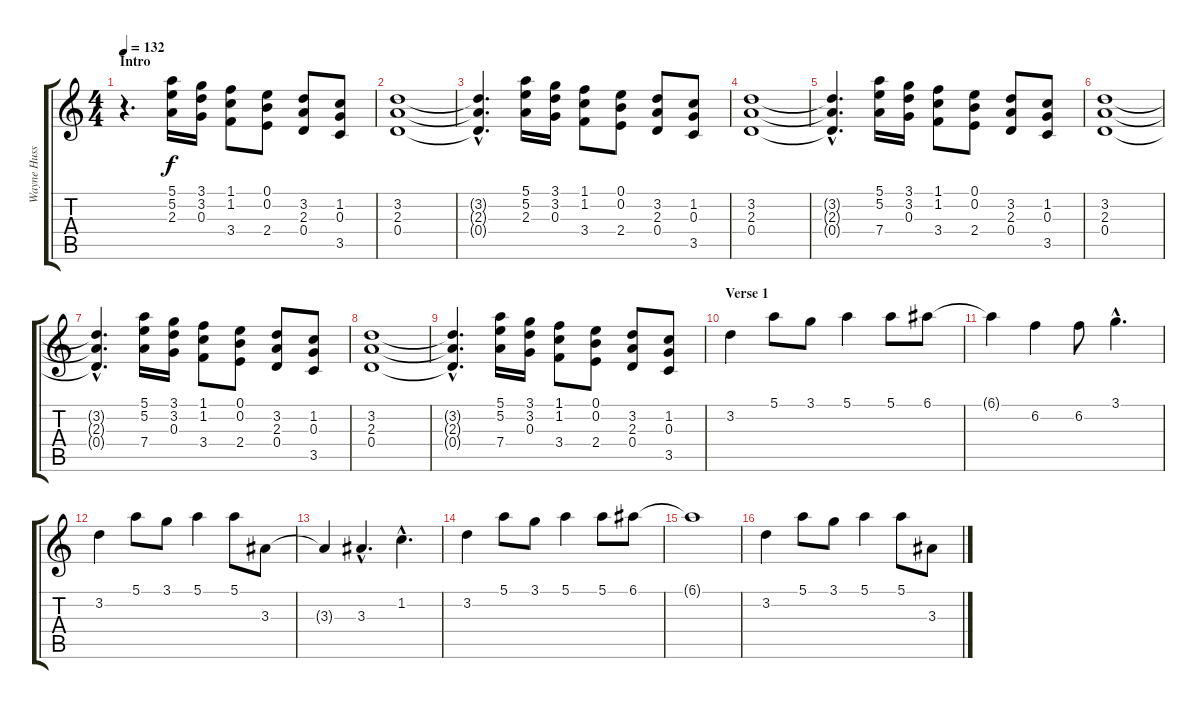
\track ("Wayne Hussey" "Wayne Huss") {instrument electricguitarclean}
\staff {score tabs}
\tuning (E4 B3 G3 D3 A2 E2) {hide}
\ts (4 4)
\section ("" "Intro")
\tempo 132
\clef g2
\ks c
r.4{d dy f instrument electricguitarclean} (5.1 5.2 2.3).16 (3.1 3.2 0.3).16 (1.1 1.2 3.4).8 (0.1 0.2 2.4).8 (3.2 2.3 0.4).8 (1.2 0.3 3.5).8 |
(3.2 2.3 0.4).1 |
(3.2{hac t} 2.3{hac t} 0.4{hac t}).4{d} (5.1 5.2 2.3).16 (3.1 3.2 0.3).16 (1.1 1.2 3.4).8 (0.1 0.2 2.4).8 (3.2 2.3 0.4).8 (1.2 0.3 3.5).8 |
(3.2 2.3 0.4).1 |
(3.2{hac t} 2.3{hac t} 0.4{hac t}).4{d} (5.1 5.2 7.4).16 (3.1 3.2 0.3).16 (1.1 1.2 3.4).8 (0.1 0.2 2.4).8 (3.2 2.3 0.4).8 (1.2 0.3 3.5).8 |
(3.2 2.3 0.4).1 |
(3.2{hac t} 2.3{hac t} 0.4{hac t}).4{d} (5.1 5.2 7.4).16 (3.1 3.2 0.3).16 (1.1 1.2 3.4).8 (0.1 0.2 2.4).8 (3.2 2.3 0.4).8 (1.2 0.3 3.5).8 |
(3.2 2.3 0.4).1 |
(3.2{hac t} 2.3{hac t} 0.4{hac t}).4{d} (5.1 5.2 7.4).16 (3.1 3.2 0.3).16 (1.1 1.2 3.4).8 (0.1 0.2 2.4).8 (3.2 2.3 0.4).8 (1.2 0.3 3.5).8 |
\section ("" "Verse 1")
3.2.4 5.1.8 3.1.8 5.1.4 5.1.8 6.1.8 |
6.1{t}.4 6.2.4 6.2.8 3.1{hac}.4{d} |
3.2.4 5.1.8 3.1.8 5.1.4 5.1.8 3.3.8 |
3.3{t}.4 3.3{hac}.4{d} 1.2{hac}.4{d} |
3.2.4 5.1.8 3.1.8 5.1.4 5.1.8 6.1.8 |
6.1{t}.1 |
3.2.4 5.1.8 3.1.8 5.1.4 5.1.8 3.3.8
